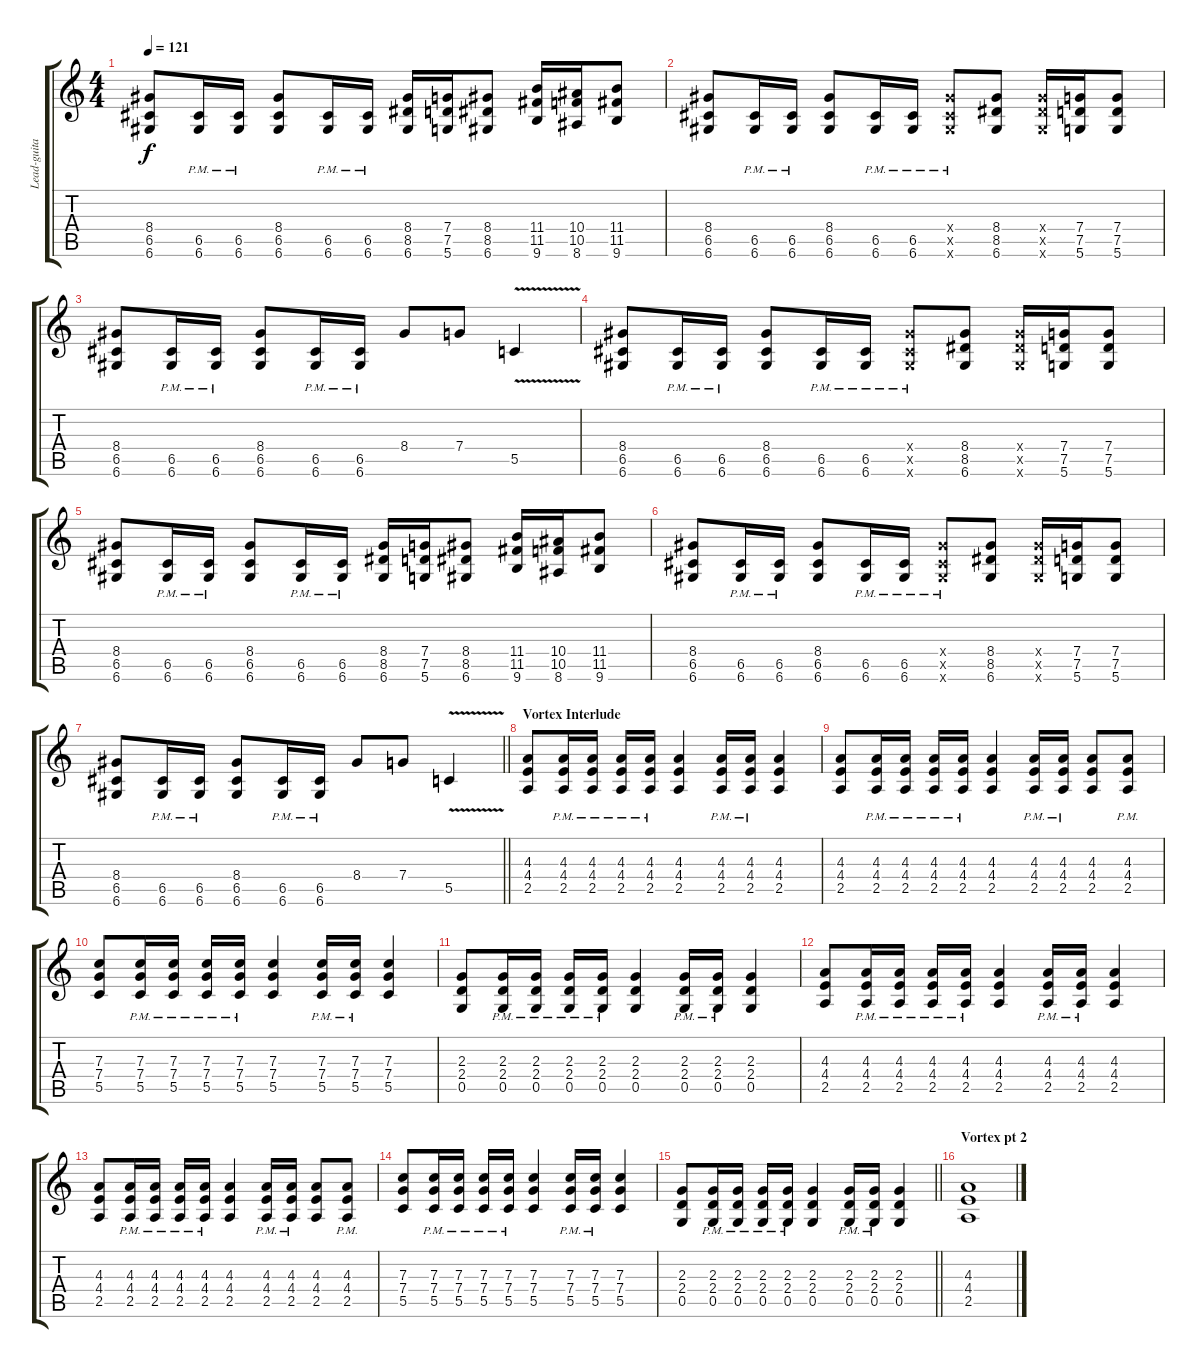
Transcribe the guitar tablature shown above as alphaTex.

\track ("Lead-guitar - Galder" "Lead-guita") {instrument distortionguitar}
\staff {score tabs}
\tuning (D4 A3 F3 C3 G2 D2) {hide}
\ts (4 4)
\tempo 121
\clef g2
\ks c
(8.4 6.5 6.6).8{dy f} (6.5{pm} 6.6{pm}).16 (6.5{pm} 6.6{pm}).16 (8.4 6.5 6.6).8 (6.5{pm} 6.6{pm}).16 (6.5{pm} 6.6{pm}).16 (8.4 8.5 6.6).16 (7.4 7.5 5.6).16 (8.4 8.5 6.6).8 (11.4 11.5 9.6).16 (10.4 10.5 8.6).16 (11.4 11.5 9.6).8 |
(8.4 6.5 6.6).8 (6.5{pm} 6.6{pm}).16 (6.5{pm} 6.6{pm}).16 (8.4 6.5 6.6).8 (6.5{pm} 6.6{pm}).16 (6.5{pm} 6.6{pm}).16 (8.4{pm x} 6.5{pm x} 6.6{pm x}).8 (8.4 8.5 6.6).8 (8.4{x} 8.5{x} 6.6{x}).16 (7.4 7.5 5.6).16 (7.4 7.5 5.6).8 |
(8.4 6.5 6.6).8 (6.5{pm} 6.6{pm}).16 (6.5{pm} 6.6{pm}).16 (8.4 6.5 6.6).8 (6.5{pm} 6.6{pm}).16 (6.5{pm} 6.6{pm}).16 8.4.8 7.4.8 5.5{v}.4 |
(8.4 6.5 6.6).8 (6.5{pm} 6.6{pm}).16 (6.5{pm} 6.6{pm}).16 (8.4 6.5 6.6).8 (6.5{pm} 6.6{pm}).16 (6.5{pm} 6.6{pm}).16 (8.4{pm x} 6.5{pm x} 6.6{pm x}).8 (8.4 8.5 6.6).8 (8.4{x} 8.5{x} 6.6{x}).16 (7.4 7.5 5.6).16 (7.4 7.5 5.6).8 |
(8.4 6.5 6.6).8 (6.5{pm} 6.6{pm}).16 (6.5{pm} 6.6{pm}).16 (8.4 6.5 6.6).8 (6.5{pm} 6.6{pm}).16 (6.5{pm} 6.6{pm}).16 (8.4 8.5 6.6).16 (7.4 7.5 5.6).16 (8.4 8.5 6.6).8 (11.4 11.5 9.6).16 (10.4 10.5 8.6).16 (11.4 11.5 9.6).8 |
(8.4 6.5 6.6).8 (6.5{pm} 6.6{pm}).16 (6.5{pm} 6.6{pm}).16 (8.4 6.5 6.6).8 (6.5{pm} 6.6{pm}).16 (6.5{pm} 6.6{pm}).16 (8.4{pm x} 6.5{pm x} 6.6{pm x}).8 (8.4 8.5 6.6).8 (8.4{x} 8.5{x} 6.6{x}).16 (7.4 7.5 5.6).16 (7.4 7.5 5.6).8 |
\barLineRight lightlight
(8.4 6.5 6.6).8 (6.5{pm} 6.6{pm}).16 (6.5{pm} 6.6{pm}).16 (8.4 6.5 6.6).8 (6.5{pm} 6.6{pm}).16 (6.5{pm} 6.6{pm}).16 8.4.8 7.4.8 5.5{v}.4 |
\section ("" "Vortex Interlude")
(4.3 4.4 2.5).8 (4.3{pm} 4.4{pm} 2.5{pm}).16 (4.3{pm} 4.4{pm} 2.5{pm}).16 (4.3{pm} 4.4{pm} 2.5{pm}).16 (4.3{pm} 4.4{pm} 2.5{pm}).16 (4.3 4.4 2.5).4 (4.3{pm} 4.4{pm} 2.5{pm}).16 (4.3{pm} 4.4{pm} 2.5{pm}).16 (4.3 4.4 2.5).4 |
(4.3 4.4 2.5).8 (4.3{pm} 4.4{pm} 2.5{pm}).16 (4.3{pm} 4.4{pm} 2.5{pm}).16 (4.3{pm} 4.4{pm} 2.5{pm}).16 (4.3{pm} 4.4{pm} 2.5{pm}).16 (4.3 4.4 2.5).4 (4.3{pm} 4.4{pm} 2.5{pm}).16 (4.3{pm} 4.4{pm} 2.5{pm}).16 (4.3 4.4 2.5).8 (4.3{pm} 4.4{pm} 2.5{pm}).8 |
(7.3 7.4 5.5).8 (7.3{pm} 7.4{pm} 5.5{pm}).16 (7.3{pm} 7.4{pm} 5.5{pm}).16 (7.3{pm} 7.4{pm} 5.5{pm}).16 (7.3{pm} 7.4{pm} 5.5{pm}).16 (7.3 7.4 5.5).4 (7.3{pm} 7.4{pm} 5.5{pm}).16 (7.3{pm} 7.4{pm} 5.5{pm}).16 (7.3 7.4 5.5).4 |
(2.3 2.4 0.5).8 (2.3{pm} 2.4{pm} 0.5).16 (2.3{pm} 2.4{pm} 0.5).16 (2.3{pm} 2.4{pm} 0.5).16 (2.3{pm} 2.4{pm} 0.5).16 (2.3 2.4 0.5).4 (2.3{pm} 2.4{pm} 0.5).16 (2.3{pm} 2.4{pm} 0.5).16 (2.3 2.4 0.5).4 |
(4.3 4.4 2.5).8 (4.3{pm} 4.4{pm} 2.5{pm}).16 (4.3{pm} 4.4{pm} 2.5{pm}).16 (4.3{pm} 4.4{pm} 2.5{pm}).16 (4.3{pm} 4.4{pm} 2.5{pm}).16 (4.3 4.4 2.5).4 (4.3{pm} 4.4{pm} 2.5{pm}).16 (4.3{pm} 4.4{pm} 2.5{pm}).16 (4.3 4.4 2.5).4 |
(4.3 4.4 2.5).8 (4.3{pm} 4.4{pm} 2.5{pm}).16 (4.3{pm} 4.4{pm} 2.5{pm}).16 (4.3{pm} 4.4{pm} 2.5{pm}).16 (4.3{pm} 4.4{pm} 2.5{pm}).16 (4.3 4.4 2.5).4 (4.3{pm} 4.4{pm} 2.5{pm}).16 (4.3{pm} 4.4{pm} 2.5{pm}).16 (4.3 4.4 2.5).8 (4.3{pm} 4.4{pm} 2.5{pm}).8 |
(7.3 7.4 5.5).8 (7.3{pm} 7.4{pm} 5.5{pm}).16 (7.3{pm} 7.4{pm} 5.5{pm}).16 (7.3{pm} 7.4{pm} 5.5{pm}).16 (7.3{pm} 7.4{pm} 5.5{pm}).16 (7.3 7.4 5.5).4 (7.3{pm} 7.4{pm} 5.5{pm}).16 (7.3{pm} 7.4{pm} 5.5{pm}).16 (7.3 7.4 5.5).4 |
\barLineRight lightlight
(2.3 2.4 0.5).8 (2.3{pm} 2.4{pm} 0.5).16 (2.3{pm} 2.4{pm} 0.5).16 (2.3{pm} 2.4{pm} 0.5).16 (2.3{pm} 2.4{pm} 0.5).16 (2.3 2.4 0.5).4 (2.3{pm} 2.4{pm} 0.5).16 (2.3{pm} 2.4{pm} 0.5).16 (2.3 2.4 0.5).4 |
\section ("" "Vortex pt 2")
(4.3 4.4 2.5).1
